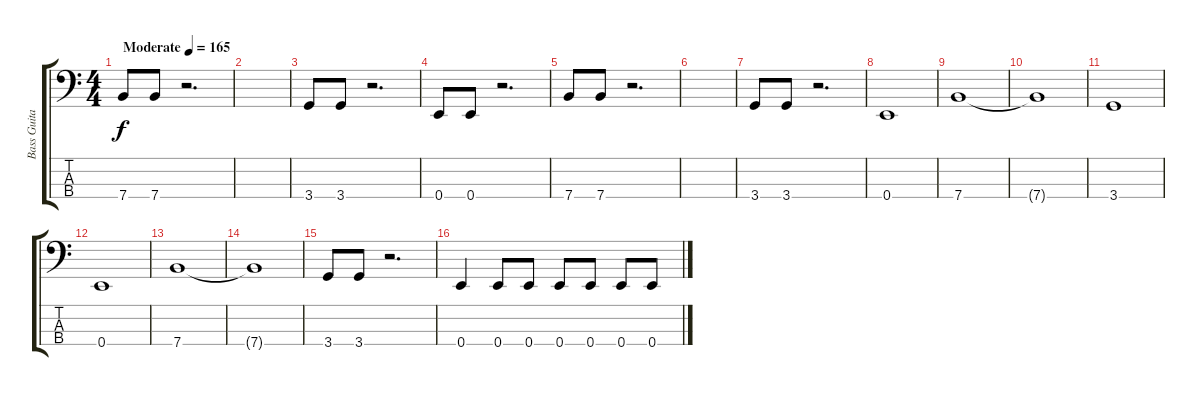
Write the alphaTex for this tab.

\track ("Bass Guitar" "Bass Guita") {instrument electricbassfinger}
\staff {score tabs}
\tuning (G2 D2 A1 E1) {hide}
\ts (4 4)
\tempo (165 "Moderate")
\clef f4
\ks c
7.4.8{dy f instrument electricbassfinger} 7.4.8 r.2{d} |
|
3.4.8 3.4.8 r.2{d} |
0.4.8 0.4.8 r.2{d} |
7.4.8 7.4.8 r.2{d} |
|
3.4.8 3.4.8 r.2{d} |
0.4.1 |
7.4.1 |
7.4{t}.1 |
3.4.1 |
0.4.1 |
7.4.1 |
7.4{t}.1 |
3.4.8 3.4.8 r.2{d} |
0.4.4 0.4.8 0.4.8 0.4.8 0.4.8 0.4.8 0.4.8
